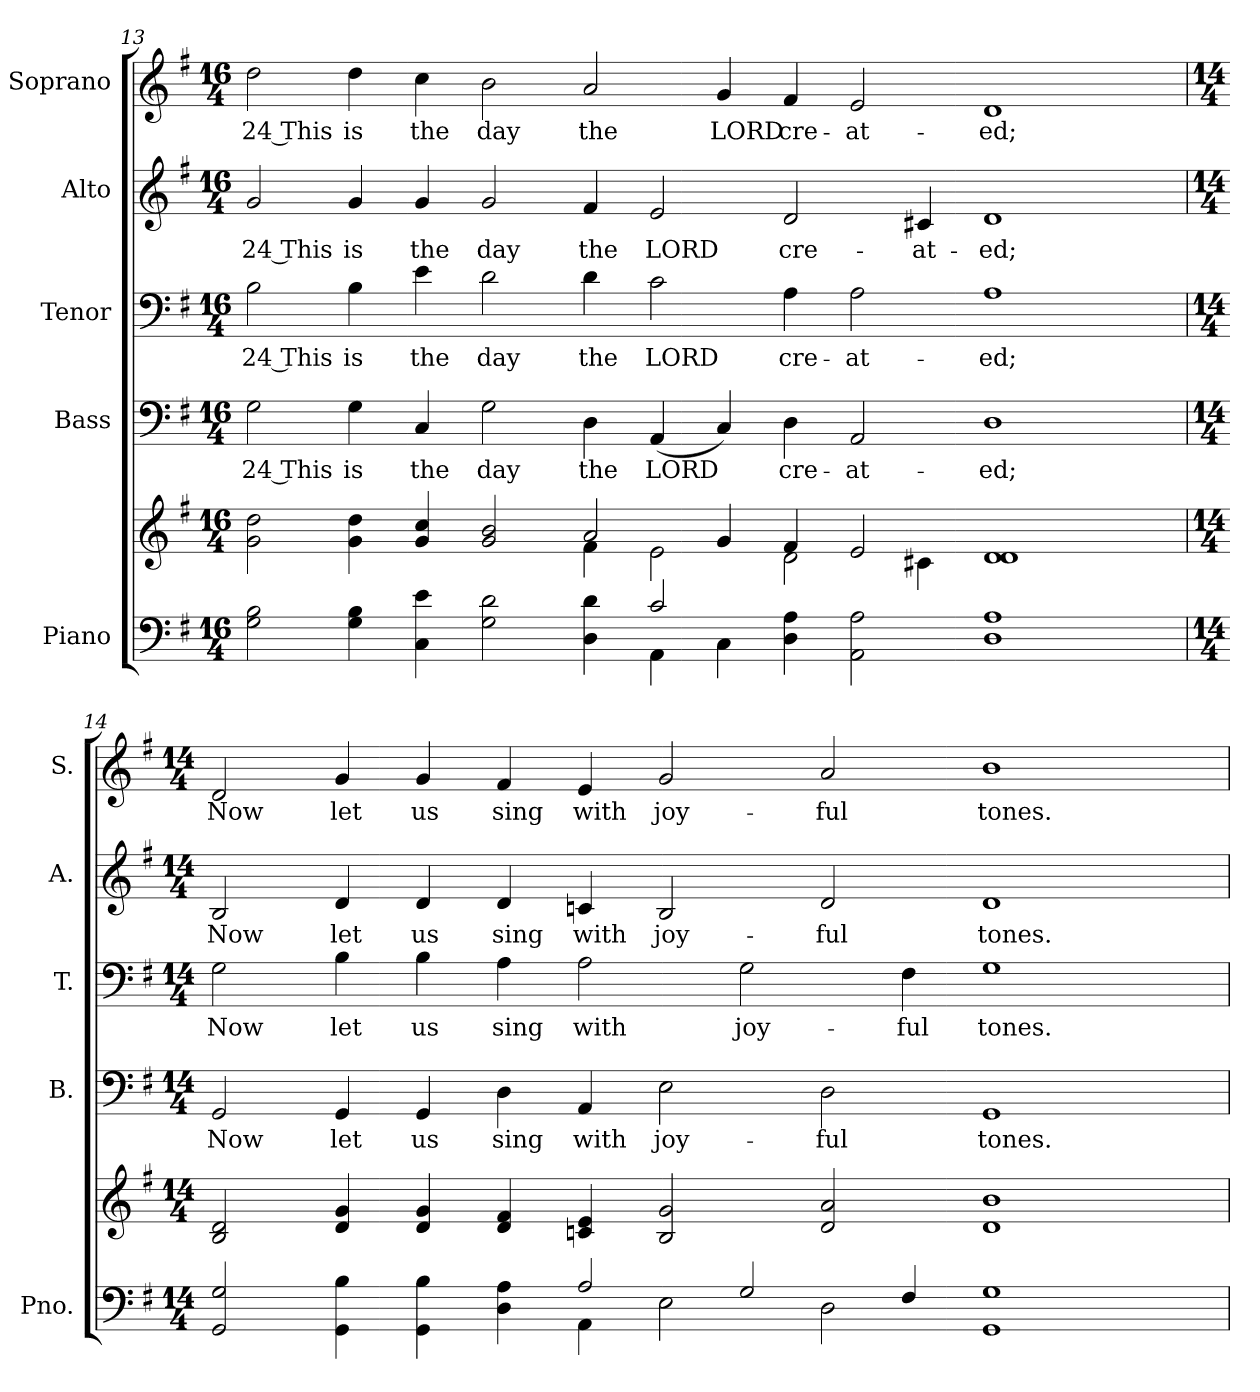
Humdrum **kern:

**kern	**kern	**kern	**text	**kern	**text	**kern	**text	**kern	**text
*part5	*part5	*part4	*part4	*part3	*part3	*part2	*part2	*part1	*part1
*staff6	*staff5	*staff4	*staff4	*staff3	*staff3	*staff2	*staff2	*staff1	*staff1
*I"Piano	*	*I"Bass	*	*I"Tenor	*	*I"Alto	*	*I"Soprano	*
*I'Pno.	*	*I'B.	*	*I'T.	*	*I'A.	*	*I'S.	*
!!LO:PB:g=z
*clefF4	*clefG2	*clefF4	*	*clefF4	*	*clefG2	*	*clefG2	*
*k[f#]	*k[f#]	*k[f#]	*	*k[f#]	*	*k[f#]	*	*k[f#]	*
*G:	*G:	*G:	*	*G:	*	*G:	*	*G:	*
*M16/4	*M16/4	*M16/4	*	*M16/4	*	*M16/4	*	*M16/4	*
=13	=13	=13	=13	=13	=13	=13	=13	=13	=13
*^	*^	*	*	*	*	*	*	*	*
!	!	!	!	!	!LO:LY:b:color=#000000	!	!	!	!	!	!
!	!	!	!	!	!	!	!LO:LY:b:color=#000000	!	!	!	!
!	!	!	!	!	!	!	!	!	!LO:LY:b:color=#000000	!	!
!	!	!	!	!	!	!	!	!	!	!	!LO:LY:b:color=#000000
2Gi\ 2Bi	1ryy	2gi\ 2ddi	1ryy	2Gi\	24 This	2Bi\	24 This	2gi/	24 This	2ddi\	24 This
!	!	!	!	!	!LO:LY:b:color=#000000	!	!	!	!	!	!
!	!	!	!	!	!	!	!LO:LY:b:color=#000000	!	!	!	!
!	!	!	!	!	!	!	!	!	!LO:LY:b:color=#000000	!	!
!	!	!	!	!	!	!	!	!	!	!	!LO:LY:b:color=#000000
4Gi\ 4Bi	.	4gi\ 4ddi	.	4Gi\	is	4Bi\	is	4gi/	is	4ddi\	is
!	!	!	!	!	!LO:LY:b:color=#000000	!	!	!	!	!	!
!	!	!	!	!	!	!	!LO:LY:b:color=#000000	!	!	!	!
!	!	!	!	!	!	!	!	!	!LO:LY:b:color=#000000	!	!
!	!	!	!	!	!	!	!	!	!	!	!LO:LY:b:color=#000000
4Ci\ 4ei	.	4gi/ 4cci	.	4Ci/	the	4ei\	the	4gi/	the	4cci\	the
!	!	!	!	!	!LO:LY:b:color=#000000	!	!	!	!	!	!
!	!	!	!	!	!	!	!LO:LY:b:color=#000000	!	!	!	!
!	!	!	!	!	!	!	!	!	!LO:LY:b:color=#000000	!	!
!	!	!	!	!	!	!	!	!	!	!	!LO:LY:b:color=#000000
2Gi\ 2di	2ryy	2gi/ 2bi	2ryy	2Gi\	day	2di\	day	2gi/	day	2bi\	day
!	!	!	!	!	!LO:LY:b:color=#000000	!	!	!	!	!	!
!	!	!	!	!	!	!	!LO:LY:b:color=#000000	!	!	!	!
!	!	!	!	!	!	!	!	!	!LO:LY:b:color=#000000	!	!
!	!	!	!	!	!	!	!	!	!	!	!LO:LY:b:color=#000000
4Di\ 4di	4ryy	2ai/	4f#i\	4Di\	the	4di\	the	4f#i/	the	2ai/	the
!	!	!	!	!	!LO:LY:b:color=#000000	!	!	!	!	!	!
!	!	!	!	!	!	!	!LO:LY:b:color=#000000	!	!	!	!
!	!	!	!	!	!	!	!	!	!LO:LY:b:color=#000000	!	!
2ci/	4AAi\	.	2ei\	(4AAi/	LORD	2ci\	LORD	2ei/	LORD	.	.
!	!	!	!	!	!	!	!	!	!	!	!LO:LY:b:color=#000000
.	4Ci\	4gi/	.	4Ci/)	.	.	.	.	.	4gi/	LORD
!	!	!	!	!	!LO:LY:b:color=#000000	!	!	!	!	!	!
!	!	!	!	!	!	!	!LO:LY:b:color=#000000	!	!	!	!
!	!	!	!	!	!	!	!	!	!LO:LY:b:color=#000000	!	!
!	!	!	!	!	!	!	!	!	!	!	!LO:LY:b:color=#000000
4Di\ 4Ai	4ryy	4f#i/	2di\	4Di\	cre-	4Ai\	cre-	2di/	cre-	4f#i/	cre-
!	!	!	!	!	!LO:LY:b:color=#000000	!	!	!	!	!	!
!	!	!	!	!	!	!	!LO:LY:b:color=#000000	!	!	!	!
!	!	!	!	!	!	!	!	!	!	!	!LO:LY:b:color=#000000
2AAi\ 2Ai	2ryy	2ei/	.	2AAi/	-at-	2Ai\	-at-	.	.	2ei/	-at-
!	!	!	!	!	!	!	!	!	!LO:LY:b:color=#000000	!	!
.	.	.	4c#Xi\	.	.	.	.	4c#Xi/	-at-	.	.
!	!	!	!	!	!LO:LY:b:color=#000000	!	!	!	!	!	!
!	!	!	!	!	!	!	!LO:LY:b:color=#000000	!	!	!	!
!	!	!	!	!	!	!	!	!	!LO:LY:b:color=#000000	!	!
!	!	!	!	!	!	!	!	!	!	!	!LO:LY:b:color=#000000
1Di 1Ai	2ryy	1di 1di	2ryy	1Di	-ed;	1Ai	-ed;	1di	-ed;	1di	-ed;
.	2ryy	.	2ryy	.	.	.	.	.	.	.	.
*	*	*v	*v	*	*	*	*	*	*	*	*
!!LO:PB:g=z
=14	=14	=14	=14	=14	=14	=14	=14	=14	=14	=14
*M14/4	*	*M14/4	*M14/4	*	*M14/4	*	*M14/4	*	*M14/4	*
*	*	*^	*	*	*	*	*	*	*	*
!	!	!	!	!	!LO:LY:b:color=#000000	!	!	!	!	!	!
*	*	*v	*v	*	*	*	*	*	*	*	*
*	*	*^	*	*	*	*	*	*	*	*
!	!	!	!	!	!	!	!LO:LY:b:color=#000000	!	!	!	!
*	*	*v	*v	*	*	*	*	*	*	*	*
*	*	*^	*	*	*	*	*	*	*	*
!	!	!	!	!	!	!	!	!	!LO:LY:b:color=#000000	!	!
*	*	*v	*v	*	*	*	*	*	*	*	*
*	*	*^	*	*	*	*	*	*	*	*
!	!	!	!	!	!	!	!	!	!	!	!LO:LY:b:color=#000000
*	*	*v	*v	*	*	*	*	*	*	*	*
2GGi/ 2Gi	1ryy	2Bi/ 2di	2GGi/	Now	2Gi\	Now	2Bi/	Now	2di/	Now
!	!	!	!	!LO:LY:b:color=#000000	!	!	!	!	!	!
!	!	!	!	!	!	!LO:LY:b:color=#000000	!	!	!	!
!	!	!	!	!	!	!	!	!LO:LY:b:color=#000000	!	!
!	!	!	!	!	!	!	!	!	!	!LO:LY:b:color=#000000
4GGi\ 4Bi	.	4di/ 4gi	4GGi/	let	4Bi\	let	4di/	let	4gi/	let
!	!	!	!	!LO:LY:b:color=#000000	!	!	!	!	!	!
!	!	!	!	!	!	!LO:LY:b:color=#000000	!	!	!	!
!	!	!	!	!	!	!	!	!LO:LY:b:color=#000000	!	!
!	!	!	!	!	!	!	!	!	!	!LO:LY:b:color=#000000
4GGi\ 4Bi	.	4di/ 4gi	4GGi/	us	4Bi\	us	4di/	us	4gi/	us
!	!	!	!	!LO:LY:b:color=#000000	!	!	!	!	!	!
!	!	!	!	!	!	!LO:LY:b:color=#000000	!	!	!	!
!	!	!	!	!	!	!	!	!LO:LY:b:color=#000000	!	!
!	!	!	!	!	!	!	!	!	!	!LO:LY:b:color=#000000
4Di\ 4Ai	4ryy	4di/ 4f#i	4Di\	sing	4Ai\	sing	4di/	sing	4f#i/	sing
!	!	!	!	!LO:LY:b:color=#000000	!	!	!	!	!	!
!	!	!	!	!	!	!LO:LY:b:color=#000000	!	!	!	!
!	!	!	!	!	!	!	!	!LO:LY:b:color=#000000	!	!
!	!	!	!	!	!	!	!	!	!	!LO:LY:b:color=#000000
2Ai/	4AAi\	4cni/ 4ei	4AAi/	with	2Ai\	with	4cni/	with	4ei/	with
!	!	!	!	!LO:LY:b:color=#000000	!	!	!	!	!	!
!	!	!	!	!	!	!	!	!LO:LY:b:color=#000000	!	!
!	!	!	!	!	!	!	!	!	!	!LO:LY:b:color=#000000
.	2Ei\	2Bi/ 2gi	2Ei\	joy-	.	.	2Bi/	joy-	2gi/	joy-
!	!	!	!	!	!	!LO:LY:b:color=#000000	!	!	!	!
2Gi/	.	.	.	.	2Gi\	joy-	.	.	.	.
!	!	!	!	!LO:LY:b:color=#000000	!	!	!	!	!	!
!	!	!	!	!	!	!	!	!LO:LY:b:color=#000000	!	!
!	!	!	!	!	!	!	!	!	!	!LO:LY:b:color=#000000
.	2Di\	2di/ 2ai	2Di\	-ful	.	.	2di/	-ful	2ai/	-ful
!	!	!	!	!	!	!LO:LY:b:color=#000000	!	!	!	!
4F#i/	.	.	.	.	4F#i\	-ful	.	.	.	.
!	!	!	!	!LO:LY:b:color=#000000	!	!	!	!	!	!
!	!	!	!	!	!	!LO:LY:b:color=#000000	!	!	!	!
!	!	!	!	!	!	!	!	!LO:LY:b:color=#000000	!	!
!	!	!	!	!	!	!	!	!	!	!LO:LY:b:color=#000000
1GGi 1Gi	2ryy	1di 1bi	1GGi	tones.	1Gi	tones.	1di	tones.	1bi	tones.
.	2ryy	.	.	.	.	.	.	.	.	.
*v	*v	*	*	*	*	*	*	*	*	*
=	=	=	=	=	=	=	=	=	=
*-	*-	*-	*-	*-	*-	*-	*-	*-	*-
